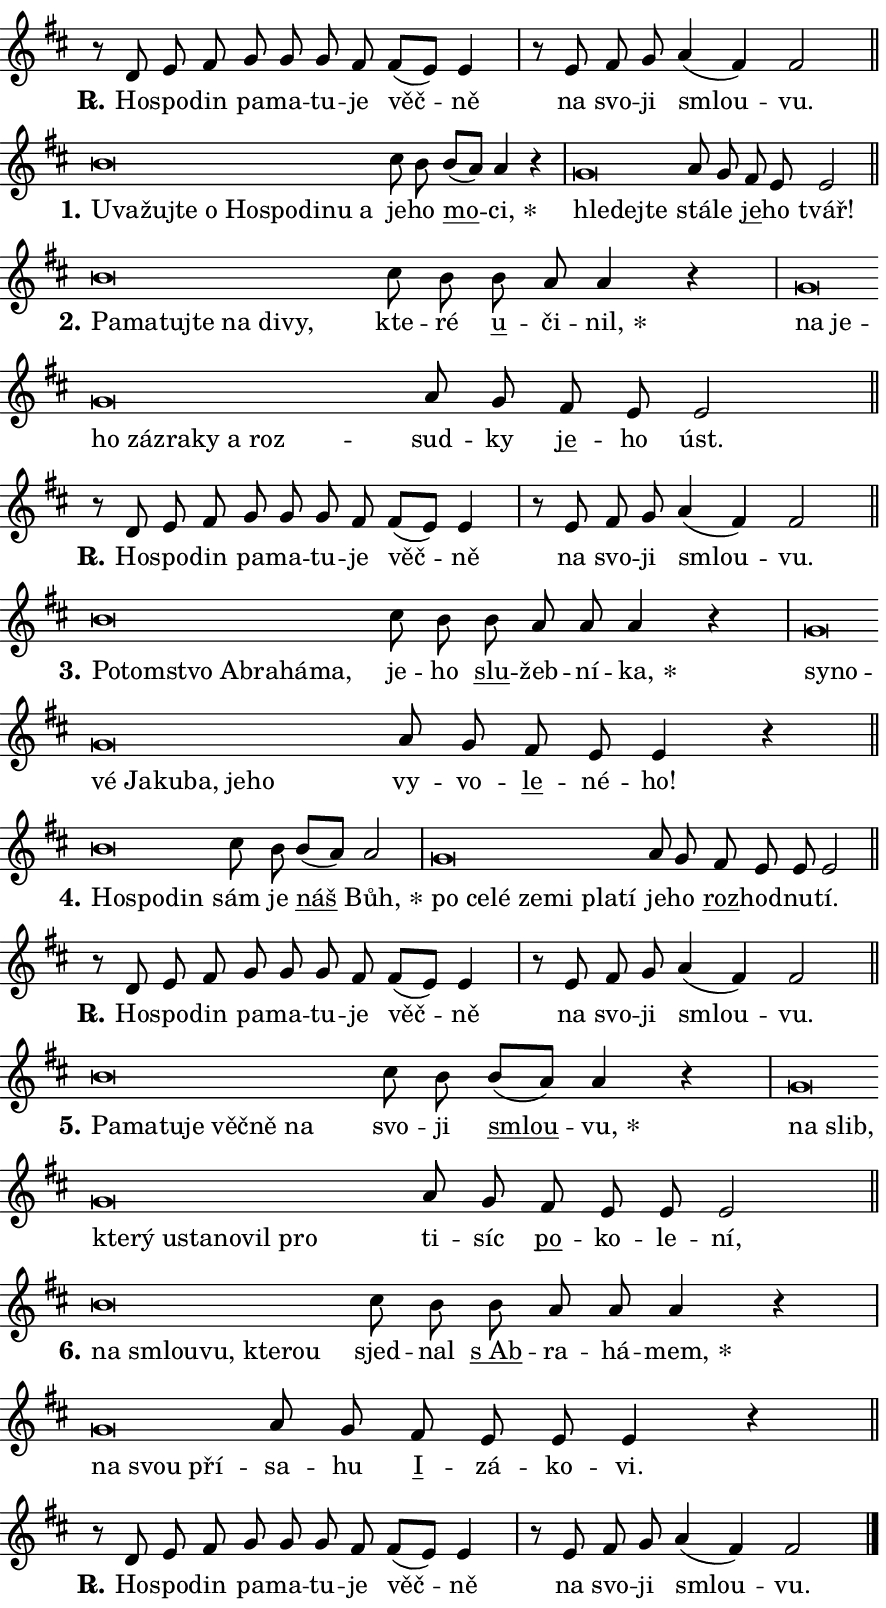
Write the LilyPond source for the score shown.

\version "2.24.0"
\header { tagline = "" }
\paper {
  indent = 0\cm
  top-margin = 0\cm
  right-margin = 0.13\cm % to fit lyric hyphens
  bottom-margin = 0\cm
  left-margin = 0\cm
  paper-width = 15\cm
  page-breaking = #ly:one-page-breaking
  system-system-spacing.basic-distance = #11
  score-system-spacing.basic-distance = #11
  ragged-last = ##f
}


%% Author: Thomas Morley
%% https://lists.gnu.org/archive/html/lilypond-user/2020-05/msg00002.html
#(define (line-position grob)
"Returns position of @var[grob} in current system:
   @code{'start}, if at first time-step
   @code{'end}, if at last time-step
   @code{'middle} otherwise
"
  (let* ((col (ly:item-get-column grob))
         (ln (ly:grob-object col 'left-neighbor))
         (rn (ly:grob-object col 'right-neighbor))
         (col-to-check-left (if (ly:grob? ln) ln col))
         (col-to-check-right (if (ly:grob? rn) rn col))
         (break-dir-left
           (and
             (ly:grob-property col-to-check-left 'non-musical #f)
             (ly:item-break-dir col-to-check-left)))
         (break-dir-right
           (and
             (ly:grob-property col-to-check-right 'non-musical #f)
             (ly:item-break-dir col-to-check-right))))
        (cond ((eqv? 1 break-dir-left) 'start)
              ((eqv? -1 break-dir-right) 'end)
              (else 'middle))))

#(define (tranparent-at-line-position vctor)
  (lambda (grob)
  "Relying on @code{line-position} select the relevant enry from @var{vctor}.
Used to determine transparency,"
    (case (line-position grob)
      ((end) (not (vector-ref vctor 0)))
      ((middle) (not (vector-ref vctor 1)))
      ((start) (not (vector-ref vctor 2))))))

noteHeadBreakVisibility =
#(define-music-function (break-visibility)(vector?)
"Makes @code{NoteHead}s transparent relying on @var{break-visibility}"
#{
  \override NoteHead.transparent =
    #(tranparent-at-line-position break-visibility)
#})

#(define delete-ledgers-for-transparent-note-heads
  (lambda (grob)
    "Reads whether a @code{NoteHead} is transparent.
If so this @code{NoteHead} is removed from @code{'note-heads} from
@var{grob}, which is supposed to be @code{LedgerLineSpanner}.
As a result ledgers are not printed for this @code{NoteHead}"
    (let* ((nhds-array (ly:grob-object grob 'note-heads))
           (nhds-list
             (if (ly:grob-array? nhds-array)
                 (ly:grob-array->list nhds-array)
                 '()))
           ;; Relies on the transparent-property being done before
           ;; Staff.LedgerLineSpanner.after-line-breaking is executed.
           ;; This is fragile ...
           (to-keep
             (remove
               (lambda (nhd)
                 (ly:grob-property nhd 'transparent #f))
               nhds-list)))
      ;; TODO find a better method to iterate over grob-arrays, similiar
      ;; to filter/remove etc for lists
      ;; For now rebuilt from scratch
      (set! (ly:grob-object grob 'note-heads)  '())
      (for-each
        (lambda (nhd)
          (ly:pointer-group-interface::add-grob grob 'note-heads nhd))
        to-keep))))

squashNotes = {
  \override NoteHead.X-extent = #'(-0.2 . 0.2)
  \override NoteHead.Y-extent = #'(-0.75 . 0)
  \override NoteHead.stencil =
    #(lambda (grob)
       (let ((pos (ly:grob-property grob 'staff-position)))
         (begin
           (if (< pos -7) (display "ERROR: Lower brevis then expected\n") (display ""))
           (if (<= pos -6) ly:text-interface::print ly:note-head::print))))
}
unSquashNotes = {
  \revert NoteHead.X-extent
  \revert NoteHead.Y-extent
  \revert NoteHead.stencil
}

hideNotes = \noteHeadBreakVisibility #begin-of-line-visible
unHideNotes = \noteHeadBreakVisibility #all-visible

% work-around for resetting accidentals
% https://lilypond.org/doc/v2.23/Documentation/notation/displaying-rhythms#unmetered-music
cadenzaMeasure = {
  \cadenzaOff
  \partial 1024 s1024
  \cadenzaOn
}

#(define-markup-command (accent layout props text) (markup?)
  "Underline accented syllable"
  (interpret-markup layout props
    #{\markup \override #'(offset . 4.3) \underline { #text }#}))

responsum = \markup \concat {
  "R" \hspace #-1.05 \path #0.1 #'((moveto 0 0.07) (lineto 0.9 0.8)) \hspace #0.05 "."
}

spaceSize = #0.6828661417322834 % exact space size for TeX Gyre Schola

\layout {
  \context {
    \Staff
    \remove "Time_signature_engraver"
    \override LedgerLineSpanner.after-line-breaking = #delete-ledgers-for-transparent-note-heads
  }
  \context {
    \Lyrics {
      \override LyricSpace.minimum-distance = \spaceSize
      \override LyricText.font-name = #"TeX Gyre Schola"
      \override LyricText.font-size = 1
      \override StanzaNumber.font-name = #"TeX Gyre Schola Bold"
      \override StanzaNumber.font-size = 1
    }
  }
  \context {
    \Score 
    \override NoteHead.text =
      #(lambda (grob) 
        (let ((pos (ly:grob-property grob 'staff-position)))
          #{\markup {
            \combine
              \halign #-0.55 \raise #(if (= pos -6) 0 0.5) \override #'(thickness . 2) \draw-line #'(3.2 . 0)
              \musicglyph "noteheads.sM1"
          }#}))
  }
}

% magnetic-lyrics.ily
%
%   written by
%     Jean Abou Samra <jean@abou-samra.fr>
%     Werner Lemberg <wl@gnu.org>
%
%   adapted by
%     Jiri Hon <jiri.hon@gmail.com>
%
% Version 2022-Apr-15

% https://www.mail-archive.com/lilypond-user@gnu.org/msg149350.html

#(define (Left_hyphen_pointer_engraver context)
   "Collect syllable-hyphen-syllable occurrences in lyrics and store
them in properties.  This engraver only looks to the left.  For
example, if the lyrics input is @code{foo -- bar}, it does the
following.

@itemize @bullet
@item
Set the @code{text} property of the @code{LyricHyphen} grob between
@q{foo} and @q{bar} to @code{foo}.

@item
Set the @code{left-hyphen} property of the @code{LyricText} grob with
text @q{foo} to the @code{LyricHyphen} grob between @q{foo} and
@q{bar}.
@end itemize

Use this auxiliary engraver in combination with the
@code{lyric-@/text::@/apply-@/magnetic-@/offset!} hook."
   (let ((hyphen #f)
         (text #f))
     (make-engraver
      (acknowledgers
       ((lyric-syllable-interface engraver grob source-engraver)
        (set! text grob)))
      (end-acknowledgers
       ((lyric-hyphen-interface engraver grob source-engraver)
        ;(when (not (grob::has-interface grob 'lyric-space-interface))
          (set! hyphen grob)));)
      ((stop-translation-timestep engraver)
       (when (and text hyphen)
         (ly:grob-set-object! text 'left-hyphen hyphen))
       (set! text #f)
       (set! hyphen #f)))))

#(define (lyric-text::apply-magnetic-offset! grob)
   "If the space between two syllables is less than the value in
property @code{LyricText@/.details@/.squash-threshold}, move the right
syllable to the left so that it gets concatenated with the left
syllable.

Use this function as a hook for
@code{LyricText@/.after-@/line-@/breaking} if the
@code{Left_@/hyphen_@/pointer_@/engraver} is active."
   (let ((hyphen (ly:grob-object grob 'left-hyphen #f)))
     (when hyphen
       (let ((left-text (ly:spanner-bound hyphen LEFT)))
         (when (grob::has-interface left-text 'lyric-syllable-interface)
           (let* ((common (ly:grob-common-refpoint grob left-text X))
                  (this-x-ext (ly:grob-extent grob common X))
                  (left-x-ext
                   (begin
                     ;; Trigger magnetism for left-text.
                     (ly:grob-property left-text 'after-line-breaking)
                     (ly:grob-extent left-text common X)))
                  ;; `delta` is the gap width between two syllables.
                  (delta (- (interval-start this-x-ext)
                            (interval-end left-x-ext)))
                  (details (ly:grob-property grob 'details))
                  (threshold (assoc-get 'squash-threshold details 0.2)))
             (when (< delta threshold)
               (let* (;; We have to manipulate the input text so that
                      ;; ligatures crossing syllable boundaries are not
                      ;; disabled.  For languages based on the Latin
                      ;; script this is essentially a beautification.
                      ;; However, for non-Western scripts it can be a
                      ;; necessity.
                      (lt (ly:grob-property left-text 'text))
                      (rt (ly:grob-property grob 'text))
                      (is-space (grob::has-interface hyphen 'lyric-space-interface))
                      (space (if is-space " " ""))
                      (extra-delta (if is-space spaceSize 0))
                      ;; Append new syllable.
                      (ltrt-space (if (and (string? lt) (string? rt))
                                (string-append lt space rt)
                                (make-concat-markup (list lt space rt))))
                      ;; Right-align `ltrt` to the right side.
                      (ltrt-space-markup (grob-interpret-markup
                               grob
                               (make-translate-markup
                                (cons (interval-length this-x-ext) 0)
                                (make-right-align-markup ltrt-space)))))
                 (begin
                   ;; Don't print `left-text`.
                   (ly:grob-set-property! left-text 'stencil #f)
                   ;; Set text and stencil (which holds all collected
                   ;; syllables so far) and shift it to the left.
                   (ly:grob-set-property! grob 'text ltrt-space)
                   (ly:grob-set-property! grob 'stencil ltrt-space-markup)
                   (ly:grob-translate-axis! grob (- (- delta extra-delta)) X))))))))))


#(define (lyric-hyphen::displace-bounds-first grob)
   ;; Make very sure this callback isn't triggered too early.
   (let ((left (ly:spanner-bound grob LEFT))
         (right (ly:spanner-bound grob RIGHT)))
     (ly:grob-property left 'after-line-breaking)
     (ly:grob-property right 'after-line-breaking)
     (ly:lyric-hyphen::print grob)))

squashThreshold = #0.4

\layout {
  \context {
    \Lyrics
    \consists #Left_hyphen_pointer_engraver
    \override LyricText.after-line-breaking =
      #lyric-text::apply-magnetic-offset!
    \override LyricHyphen.stencil = #lyric-hyphen::displace-bounds-first
    \override LyricText.details.squash-threshold = \squashThreshold
    \override LyricHyphen.minimum-distance = 0
    \override LyricHyphen.minimum-length = \squashThreshold
  }
}

squashText = \override LyricText.details.squash-threshold = 9999
unSquashText = \override LyricText.details.squash-threshold = \squashThreshold

leftText = \override LyricText.self-alignment-X = #LEFT
unLeftText = \revert LyricText.self-alignment-X

starOffset = #(lambda (grob) 
                (let ((x_offset (ly:self-alignment-interface::aligned-on-x-parent grob)))
                  (if (= x_offset 0) 0 (+ x_offset 1.2))))

star = #(define-music-function (syllable)(string?)
"Append star separator at the end of a syllable"
#{
  \once \override LyricText.X-offset = #starOffset
  \lyricmode { \markup {
    #syllable
    \override #'((font-name . "TeX Gyre Schola Bold")) \hspace #0.2 \lower #0.65 \larger "*"
  } }
#})

starAccent = #(define-music-function (syllable)(string?)
"Append star separator at the end of a syllable and make accent"
#{
  \once \override LyricText.X-offset = #starOffset
  \lyricmode { \markup {
    \accent #syllable
    \override #'((font-name . "TeX Gyre Schola Bold")) \hspace #0.2 \lower #0.65 \larger "*"
  } }
#})

breath = #(define-music-function (syllable)(string?)
"Append breathing indicator at the end of a syllable"
#{
  \lyricmode { \markup { #syllable "+" } }
#})

optionalBreath = #(define-music-function (syllable)(string?)
"Append optional breathing indicator at the end of a syllable"
#{
  \lyricmode { \markup { #syllable "(+)" } }
#})


\score {
    <<
        \new Voice = "melody" { \cadenzaOn \key d \major \relative { r8 d' e fis g g g fis \bar "" fis[( e)] e4 \cadenzaMeasure \bar "|" r8 e fis g \bar "" a4( fis) fis2 \cadenzaMeasure \bar "||" \break } }
        \new Lyrics \lyricsto "melody" { \lyricmode { \set stanza = \responsum
Ho -- spo -- din pa -- ma -- tu -- je věč -- ně na svo -- ji smlou -- vu. } }
    >>
    \layout {}
}

\score {
    <<
        \new Voice = "melody" { \cadenzaOn \key d \major \relative { \squashNotes b'\breve*1/16 \hideNotes \breve*1/16 \bar "" \breve*1/16 \bar "" \breve*1/16 \bar "" \breve*1/16 \bar "" \breve*1/16 \bar "" \breve*1/16 \bar "" \breve*1/16 \bar "" \breve*1/16 \breve*1/16 \bar "" \unHideNotes \unSquashNotes cis8 b \bar "" b[( a)] a4 r \cadenzaMeasure \bar "|" \squashNotes g\breve*1/16 \hideNotes \breve*1/16 \breve*1/16 \bar "" \unHideNotes \unSquashNotes a8 g \bar "" fis e e2 \cadenzaMeasure \bar "||" \break } }
        \new Lyrics \lyricsto "melody" { \lyricmode { \set stanza = "1."
\leftText U -- \squashText va -- žuj -- te o Ho -- spo -- di -- nu a \unLeftText \unSquashText je -- ho \markup \accent mo -- \star ci, \leftText hle -- \squashText dej -- te \unLeftText \unSquashText stá -- le \markup \accent je -- ho tvář! } }
    >>
    \layout {}
}

\score {
    <<
        \new Voice = "melody" { \cadenzaOn \key d \major \relative { \squashNotes b'\breve*1/16 \hideNotes \breve*1/16 \bar "" \breve*1/16 \bar "" \breve*1/16 \bar "" \breve*1/16 \bar "" \breve*1/16 \breve*1/16 \bar "" \unHideNotes \unSquashNotes cis8 b \bar "" b a a4 r \cadenzaMeasure \bar "|" \squashNotes g\breve*1/16 \hideNotes \breve*1/16 \bar "" \breve*1/16 \bar "" \breve*1/16 \bar "" \breve*1/16 \bar "" \breve*1/16 \bar "" \breve*1/16 \breve*1/16 \bar "" \unHideNotes \unSquashNotes a8 g \bar "" fis e e2 \cadenzaMeasure \bar "||" \break } }
        \new Lyrics \lyricsto "melody" { \lyricmode { \set stanza = "2."
\leftText Pa -- \squashText ma -- tuj -- te na di -- vy, \unLeftText \unSquashText kte -- ré \markup \accent u -- či -- \star nil, \leftText na \squashText je -- ho zá -- zra -- ky a roz -- \unLeftText \unSquashText sud -- ky \markup \accent je -- ho úst. } }
    >>
    \layout {}
}

\score {
    <<
        \new Voice = "melody" { \cadenzaOn \key d \major \relative { r8 d' e fis g g g fis \bar "" fis[( e)] e4 \cadenzaMeasure \bar "|" r8 e fis g \bar "" a4( fis) fis2 \cadenzaMeasure \bar "||" \break } }
        \new Lyrics \lyricsto "melody" { \lyricmode { \set stanza = \responsum
Ho -- spo -- din pa -- ma -- tu -- je věč -- ně na svo -- ji smlou -- vu. } }
    >>
    \layout {}
}

\score {
    <<
        \new Voice = "melody" { \cadenzaOn \key d \major \relative { \squashNotes b'\breve*1/16 \hideNotes \breve*1/16 \bar "" \breve*1/16 \bar "" \breve*1/16 \bar "" \breve*1/16 \bar "" \breve*1/16 \breve*1/16 \bar "" \unHideNotes \unSquashNotes cis8 b \bar "" b a a a4 r \cadenzaMeasure \bar "|" \squashNotes g\breve*1/16 \hideNotes \breve*1/16 \bar "" \breve*1/16 \bar "" \breve*1/16 \bar "" \breve*1/16 \bar "" \breve*1/16 \bar "" \breve*1/16 \breve*1/16 \bar "" \unHideNotes \unSquashNotes a8 g \bar "" fis e e4 r \cadenzaMeasure \bar "||" \break } }
        \new Lyrics \lyricsto "melody" { \lyricmode { \set stanza = "3."
\leftText Po -- \squashText tom -- stvo Ab -- ra -- há -- ma, \unLeftText \unSquashText je -- ho \markup \accent slu -- žeb -- ní -- \star ka, \leftText sy -- \squashText no -- vé Ja -- ku -- ba, je -- ho \unLeftText \unSquashText vy -- vo -- \markup \accent le -- né -- ho! } }
    >>
    \layout {}
}

\score {
    <<
        \new Voice = "melody" { \cadenzaOn \key d \major \relative { \squashNotes b'\breve*1/16 \hideNotes \breve*1/16 \breve*1/16 \bar "" \unHideNotes \unSquashNotes cis8 b \bar "" b[( a)] a2 \cadenzaMeasure \bar "|" \squashNotes g\breve*1/16 \hideNotes \breve*1/16 \bar "" \breve*1/16 \bar "" \breve*1/16 \bar "" \breve*1/16 \bar "" \breve*1/16 \breve*1/16 \bar "" \unHideNotes \unSquashNotes a8 g \bar "" fis e e e2 \cadenzaMeasure \bar "||" \break } }
        \new Lyrics \lyricsto "melody" { \lyricmode { \set stanza = "4."
\leftText Ho -- \squashText spo -- din \unLeftText \unSquashText sám je \markup \accent náš \star Bůh, \leftText po \squashText ce -- lé ze -- mi pla -- tí \unLeftText \unSquashText je -- ho \markup \accent roz -- hod -- nu -- tí. } }
    >>
    \layout {}
}

\score {
    <<
        \new Voice = "melody" { \cadenzaOn \key d \major \relative { r8 d' e fis g g g fis \bar "" fis[( e)] e4 \cadenzaMeasure \bar "|" r8 e fis g \bar "" a4( fis) fis2 \cadenzaMeasure \bar "||" \break } }
        \new Lyrics \lyricsto "melody" { \lyricmode { \set stanza = \responsum
Ho -- spo -- din pa -- ma -- tu -- je věč -- ně na svo -- ji smlou -- vu. } }
    >>
    \layout {}
}

\score {
    <<
        \new Voice = "melody" { \cadenzaOn \key d \major \relative { \squashNotes b'\breve*1/16 \hideNotes \breve*1/16 \bar "" \breve*1/16 \bar "" \breve*1/16 \bar "" \breve*1/16 \bar "" \breve*1/16 \breve*1/16 \bar "" \unHideNotes \unSquashNotes cis8 b \bar "" b[( a)] a4 r \cadenzaMeasure \bar "|" \squashNotes g\breve*1/16 \hideNotes \breve*1/16 \bar "" \breve*1/16 \bar "" \breve*1/16 \bar "" \breve*1/16 \bar "" \breve*1/16 \bar "" \breve*1/16 \bar "" \breve*1/16 \breve*1/16 \bar "" \unHideNotes \unSquashNotes a8 g \bar "" fis e e e2 \cadenzaMeasure \bar "||" \break } }
        \new Lyrics \lyricsto "melody" { \lyricmode { \set stanza = "5."
\leftText Pa -- \squashText ma -- tu -- je věč -- ně na \unLeftText \unSquashText svo -- ji \markup \accent smlou -- \star vu, \leftText na \squashText slib, kte -- rý u -- sta -- no -- vil pro \unLeftText \unSquashText ti -- síc \markup \accent po -- ko -- le -- ní, } }
    >>
    \layout {}
}

\score {
    <<
        \new Voice = "melody" { \cadenzaOn \key d \major \relative { \squashNotes b'\breve*1/16 \hideNotes \breve*1/16 \bar "" \breve*1/16 \bar "" \breve*1/16 \breve*1/16 \bar "" \unHideNotes \unSquashNotes cis8 b \bar "" b a a a4 r \cadenzaMeasure \bar "|" \squashNotes g\breve*1/16 \hideNotes \breve*1/16 \breve*1/16 \bar "" \unHideNotes \unSquashNotes a8 g \bar "" fis e e e4 r \cadenzaMeasure \bar "||" \break } }
        \new Lyrics \lyricsto "melody" { \lyricmode { \set stanza = "6."
\leftText na \squashText smlou -- vu, kte -- rou \unLeftText \unSquashText sjed -- nal \markup \accent "s Ab" -- ra -- há -- \star mem, \leftText na \squashText svou pří -- \unLeftText \unSquashText sa -- hu \markup \accent I -- zá -- ko -- vi. } }
    >>
    \layout {}
}

\score {
    <<
        \new Voice = "melody" { \cadenzaOn \key d \major \relative { r8 d' e fis g g g fis \bar "" fis[( e)] e4 \cadenzaMeasure \bar "|" r8 e fis g \bar "" a4( fis) fis2 \cadenzaMeasure \bar "||" \break } \bar "|." }
        \new Lyrics \lyricsto "melody" { \lyricmode { \set stanza = \responsum
Ho -- spo -- din pa -- ma -- tu -- je věč -- ně na svo -- ji smlou -- vu. } }
    >>
    \layout {}
}
